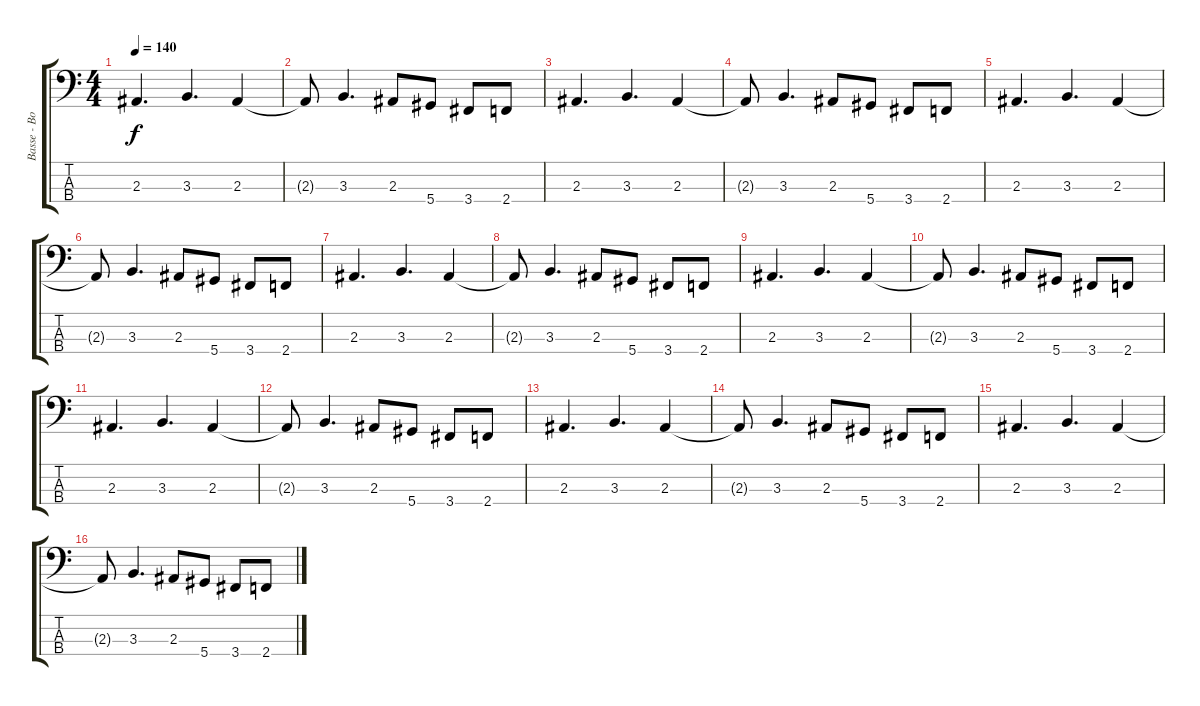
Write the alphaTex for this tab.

\track ("Basse - Bob Daisley" "Basse - Bo") {instrument electricbasspick}
\staff {score tabs}
\tuning (Gb2 Db2 Ab1 Eb1) {hide}
\ts (4 4)
\tempo 140
\clef f4
\ks c
2.3.4{d dy f} 3.3.4{d} 2.3.4 |
2.3{t}.8 3.3.4{d} 2.3.8 5.4.8 3.4.8 2.4.8 |
2.3.4{d} 3.3.4{d} 2.3.4 |
2.3{t}.8 3.3.4{d} 2.3.8 5.4.8 3.4.8 2.4.8 |
2.3.4{d} 3.3.4{d} 2.3.4 |
2.3{t}.8 3.3.4{d} 2.3.8 5.4.8 3.4.8 2.4.8 |
2.3.4{d} 3.3.4{d} 2.3.4 |
2.3{t}.8 3.3.4{d} 2.3.8 5.4.8 3.4.8 2.4.8 |
2.3.4{d} 3.3.4{d} 2.3.4 |
2.3{t}.8 3.3.4{d} 2.3.8 5.4.8 3.4.8 2.4.8 |
2.3.4{d} 3.3.4{d} 2.3.4 |
2.3{t}.8 3.3.4{d} 2.3.8 5.4.8 3.4.8 2.4.8 |
2.3.4{d} 3.3.4{d} 2.3.4 |
2.3{t}.8 3.3.4{d} 2.3.8 5.4.8 3.4.8 2.4.8 |
2.3.4{d} 3.3.4{d} 2.3.4 |
2.3{t}.8 3.3.4{d} 2.3.8 5.4.8 3.4.8 2.4.8
